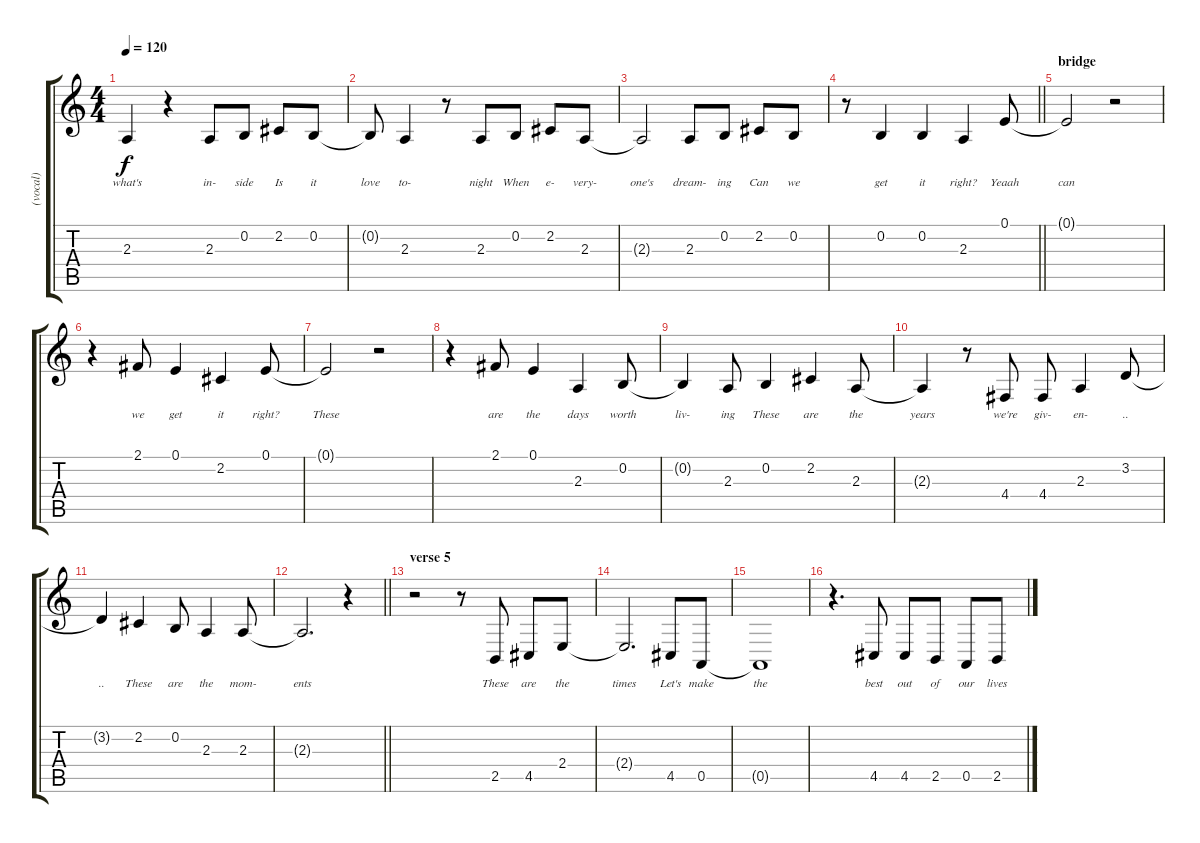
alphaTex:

\track ("(vocal)" "(vocal)") {instrument altosax}
\staff {score tabs}
\tuning (E4 B3 G3 D3 A2 E2) {hide}
\ts (4 4)
\tempo 120
\clef g2
\ks c
2.3.4{lyrics (0 "what's") lyrics (1 "") lyrics (2 "") lyrics (3 "") lyrics (4 "") dy f} r.4 2.3.8{lyrics (0 "in-") lyrics (1 "") lyrics (2 "") lyrics (3 "") lyrics (4 "")} 0.2.8{lyrics (0 "side") lyrics (1 "") lyrics (2 "") lyrics (3 "") lyrics (4 "")} 2.2.8{lyrics (0 "Is") lyrics (1 "") lyrics (2 "") lyrics (3 "") lyrics (4 "")} 0.2.8{lyrics (0 "it") lyrics (1 "") lyrics (2 "") lyrics (3 "") lyrics (4 "")} |
0.2{t}.8{lyrics (0 "love") lyrics (1 "") lyrics (2 "") lyrics (3 "") lyrics (4 "")} 2.3.4{lyrics (0 "to-") lyrics (1 "") lyrics (2 "") lyrics (3 "") lyrics (4 "")} r.8 2.3.8{lyrics (0 "night") lyrics (1 "") lyrics (2 "") lyrics (3 "") lyrics (4 "")} 0.2.8{lyrics (0 "When") lyrics (1 "") lyrics (2 "") lyrics (3 "") lyrics (4 "")} 2.2.8{lyrics (0 "e-") lyrics (1 "") lyrics (2 "") lyrics (3 "") lyrics (4 "")} 2.3.8{lyrics (0 "very-") lyrics (1 "") lyrics (2 "") lyrics (3 "") lyrics (4 "")} |
2.3{t}.2{lyrics (0 "one's") lyrics (1 "") lyrics (2 "") lyrics (3 "") lyrics (4 "")} 2.3.8{lyrics (0 "dream-") lyrics (1 "") lyrics (2 "") lyrics (3 "") lyrics (4 "")} 0.2.8{lyrics (0 "ing") lyrics (1 "") lyrics (2 "") lyrics (3 "") lyrics (4 "")} 2.2.8{lyrics (0 "Can") lyrics (1 "") lyrics (2 "") lyrics (3 "") lyrics (4 "")} 0.2.8{lyrics (0 "we") lyrics (1 "") lyrics (2 "") lyrics (3 "") lyrics (4 "")} |
\barLineRight lightlight
r.8 0.2.4{lyrics (0 "get") lyrics (1 "") lyrics (2 "") lyrics (3 "") lyrics (4 "")} 0.2.4{lyrics (0 "it") lyrics (1 "") lyrics (2 "") lyrics (3 "") lyrics (4 "")} 2.3.4{lyrics (0 "right?") lyrics (1 "") lyrics (2 "") lyrics (3 "") lyrics (4 "")} 0.1.8{lyrics (0 "Yeaah") lyrics (1 "") lyrics (2 "") lyrics (3 "") lyrics (4 "")} |
\section ("" "bridge")
0.1{t}.2{lyrics (0 "can") lyrics (1 "") lyrics (2 "") lyrics (3 "") lyrics (4 "")} r.2 |
r.4 2.1.8{lyrics (0 "we") lyrics (1 "") lyrics (2 "") lyrics (3 "") lyrics (4 "")} 0.1.4{lyrics (0 "get") lyrics (1 "") lyrics (2 "") lyrics (3 "") lyrics (4 "")} 2.2.4{lyrics (0 "it") lyrics (1 "") lyrics (2 "") lyrics (3 "") lyrics (4 "")} 0.1.8{lyrics (0 "right?") lyrics (1 "") lyrics (2 "") lyrics (3 "") lyrics (4 "")} |
0.1{t}.2{lyrics (0 "These") lyrics (1 "") lyrics (2 "") lyrics (3 "") lyrics (4 "")} r.2 |
r.4 2.1.8{lyrics (0 "are") lyrics (1 "") lyrics (2 "") lyrics (3 "") lyrics (4 "")} 0.1.4{lyrics (0 "the") lyrics (1 "") lyrics (2 "") lyrics (3 "") lyrics (4 "")} 2.3.4{lyrics (0 "days") lyrics (1 "") lyrics (2 "") lyrics (3 "") lyrics (4 "")} 0.2.8{lyrics (0 "worth") lyrics (1 "") lyrics (2 "") lyrics (3 "") lyrics (4 "")} |
0.2{t}.4{lyrics (0 "liv-") lyrics (1 "") lyrics (2 "") lyrics (3 "") lyrics (4 "")} 2.3.8{lyrics (0 "ing") lyrics (1 "") lyrics (2 "") lyrics (3 "") lyrics (4 "")} 0.2.4{lyrics (0 "These") lyrics (1 "") lyrics (2 "") lyrics (3 "") lyrics (4 "")} 2.2.4{lyrics (0 "are") lyrics (1 "") lyrics (2 "") lyrics (3 "") lyrics (4 "")} 2.3.8{lyrics (0 "the") lyrics (1 "") lyrics (2 "") lyrics (3 "") lyrics (4 "")} |
2.3{t}.4{lyrics (0 "years") lyrics (1 "") lyrics (2 "") lyrics (3 "") lyrics (4 "")} r.8 4.4.8{lyrics (0 "we're") lyrics (1 "") lyrics (2 "") lyrics (3 "") lyrics (4 "")} 4.4.8{lyrics (0 "giv-") lyrics (1 "") lyrics (2 "") lyrics (3 "") lyrics (4 "")} 2.3.4{lyrics (0 "en-") lyrics (1 "") lyrics (2 "") lyrics (3 "") lyrics (4 "")} 3.2.8{lyrics (0 "..") lyrics (1 "") lyrics (2 "") lyrics (3 "") lyrics (4 "")} |
3.2{t}.4{lyrics (0 "..") lyrics (1 "") lyrics (2 "") lyrics (3 "") lyrics (4 "")} 2.2.4{lyrics (0 "These") lyrics (1 "") lyrics (2 "") lyrics (3 "") lyrics (4 "")} 0.2.8{lyrics (0 "are") lyrics (1 "") lyrics (2 "") lyrics (3 "") lyrics (4 "")} 2.3.4{lyrics (0 "the") lyrics (1 "") lyrics (2 "") lyrics (3 "") lyrics (4 "")} 2.3.8{lyrics (0 "mom-") lyrics (1 "") lyrics (2 "") lyrics (3 "") lyrics (4 "")} |
\barLineRight lightlight
2.3{t}.2{d lyrics (0 "ents") lyrics (1 "") lyrics (2 "") lyrics (3 "") lyrics (4 "")} r.4 |
\section ("" "verse 5")
r.2 r.8 2.5.8{lyrics (0 "These") lyrics (1 "") lyrics (2 "") lyrics (3 "") lyrics (4 "")} 4.5.8{lyrics (0 "are") lyrics (1 "") lyrics (2 "") lyrics (3 "") lyrics (4 "")} 2.4.8{lyrics (0 "the") lyrics (1 "") lyrics (2 "") lyrics (3 "") lyrics (4 "")} |
2.4{t}.2{d lyrics (0 "times") lyrics (1 "") lyrics (2 "") lyrics (3 "") lyrics (4 "")} 4.5.8{lyrics (0 "Let's") lyrics (1 "") lyrics (2 "") lyrics (3 "") lyrics (4 "")} 0.5.8{lyrics (0 "make") lyrics (1 "") lyrics (2 "") lyrics (3 "") lyrics (4 "")} |
0.5{t}.1{lyrics (0 "the") lyrics (1 "") lyrics (2 "") lyrics (3 "") lyrics (4 "")} |
r.4{d} 4.5.8{lyrics (0 "best") lyrics (1 "") lyrics (2 "") lyrics (3 "") lyrics (4 "")} 4.5.8{lyrics (0 "out") lyrics (1 "") lyrics (2 "") lyrics (3 "") lyrics (4 "")} 2.5.8{lyrics (0 "of") lyrics (1 "") lyrics (2 "") lyrics (3 "") lyrics (4 "")} 0.5.8{lyrics (0 "our") lyrics (1 "") lyrics (2 "") lyrics (3 "") lyrics (4 "")} 2.5.8{lyrics (0 "lives") lyrics (1 "") lyrics (2 "") lyrics (3 "") lyrics (4 "")}
